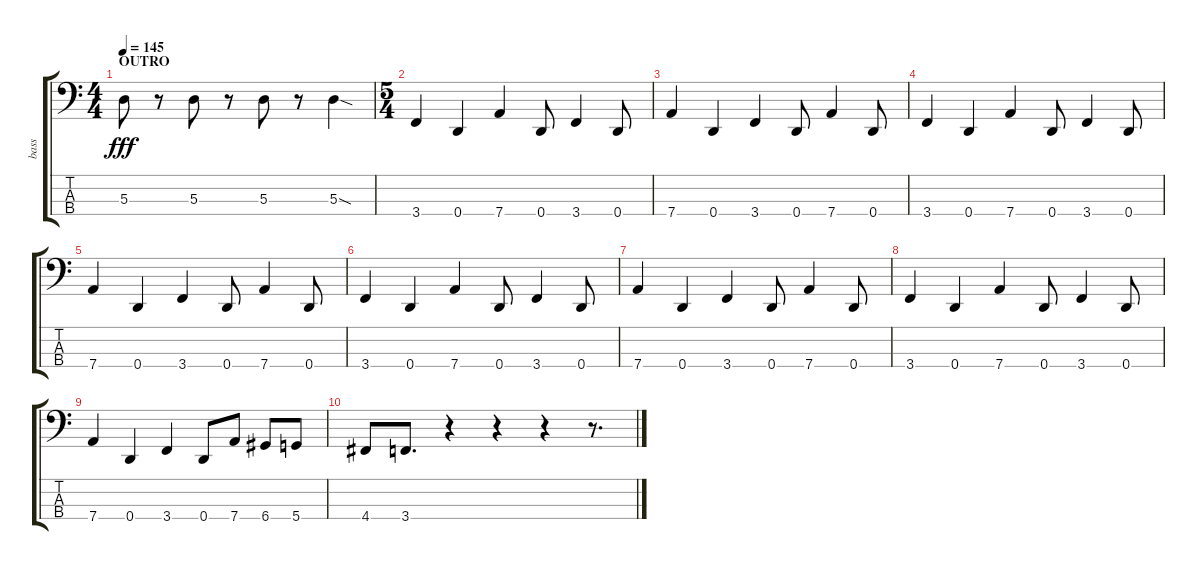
\track ("bass" "bass") {instrument electricbasspick}
\staff {score tabs}
\tuning (G2 D2 A1 D1) {hide}
\ts (4 4)
\section ("" "OUTRO")
\tempo 145
\clef f4
\ks c
5.3.8{dy fff} r.8 5.3.8 r.8 5.3.8 r.8 5.3{sod}.4 |
\ts (5 4)
3.4.4 0.4.4 7.4.4 0.4.8 3.4.4 0.4.8 |
7.4.4 0.4.4 3.4.4 0.4.8 7.4.4 0.4.8 |
3.4.4 0.4.4 7.4.4 0.4.8 3.4.4 0.4.8 |
7.4.4 0.4.4 3.4.4 0.4.8 7.4.4 0.4.8 |
3.4.4 0.4.4 7.4.4 0.4.8 3.4.4 0.4.8 |
7.4.4 0.4.4 3.4.4 0.4.8 7.4.4 0.4.8 |
3.4.4 0.4.4 7.4.4 0.4.8 3.4.4 0.4.8 |
7.4.4 0.4.4 3.4.4 0.4.8 7.4.8 6.4.8 5.4.8 |
4.4.8 3.4.8{d} r.4 r.4 r.4 r.8{d}
